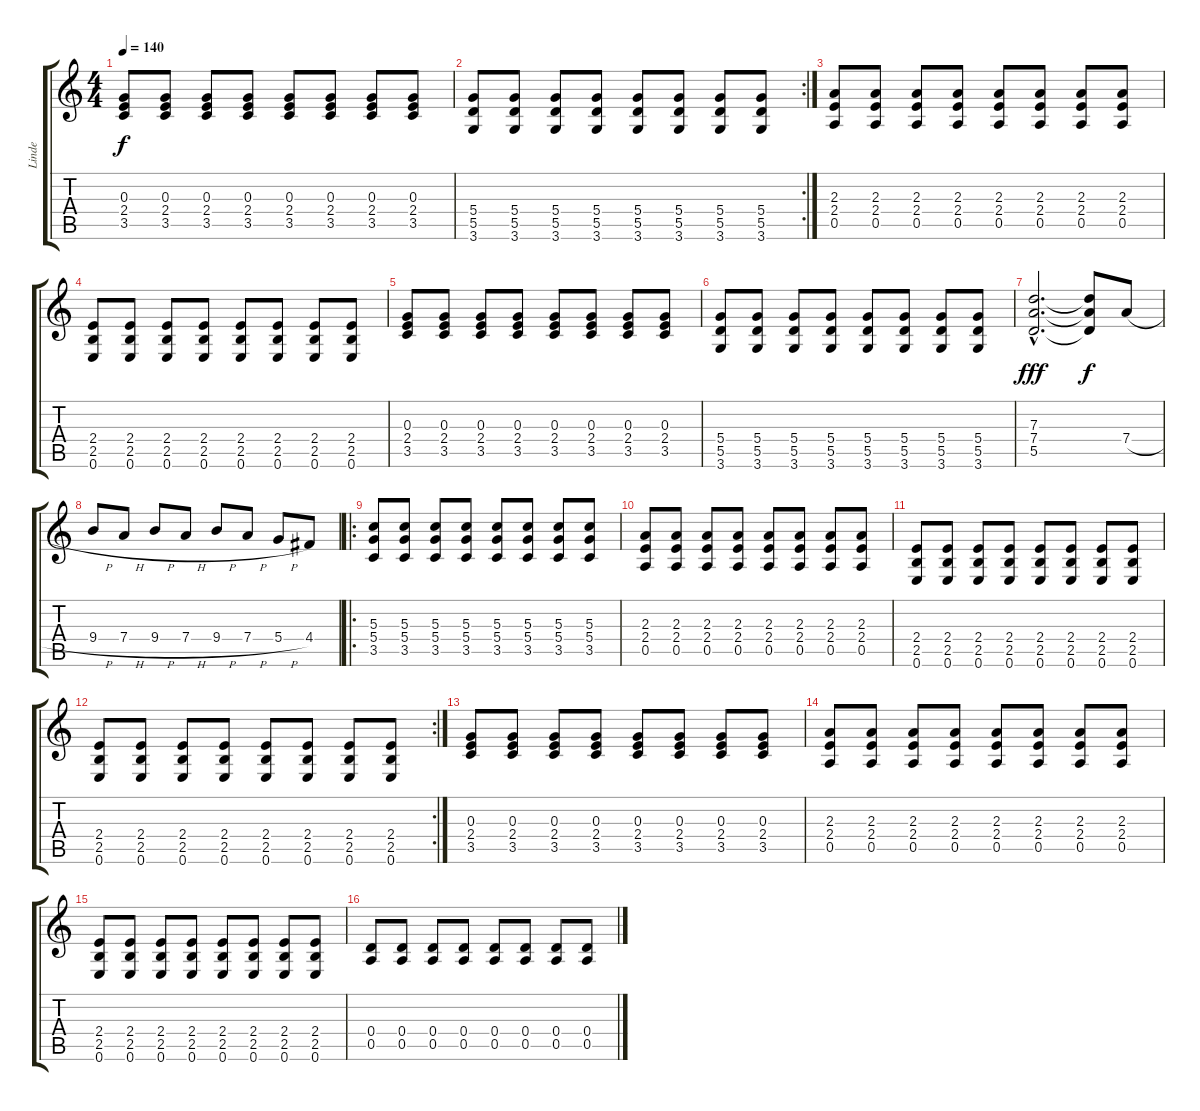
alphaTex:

\track ("Linde" "Linde") {instrument overdrivenguitar}
\staff {score tabs}
\tuning (E4 B3 G3 D3 A2 E2) {hide}
\ts (4 4)
\tempo 140
\clef g2
\ks c
(0.3 2.4 3.5).8{dy f} (0.3 2.4 3.5).8 (0.3 2.4 3.5).8 (0.3 2.4 3.5).8 (0.3 2.4 3.5).8 (0.3 2.4 3.5).8 (0.3 2.4 3.5).8 (0.3 2.4 3.5).8 |
\rc 2
(5.4 5.5 3.6).8 (5.4 5.5 3.6).8 (5.4 5.5 3.6).8 (5.4 5.5 3.6).8 (5.4 5.5 3.6).8 (5.4 5.5 3.6).8 (5.4 5.5 3.6).8 (5.4 5.5 3.6).8 |
(2.3 2.4 0.5).8 (2.3 2.4 0.5).8 (2.3 2.4 0.5).8 (2.3 2.4 0.5).8 (2.3 2.4 0.5).8 (2.3 2.4 0.5).8 (2.3 2.4 0.5).8 (2.3 2.4 0.5).8 |
(2.4 2.5 0.6).8 (2.4 2.5 0.6).8 (2.4 2.5 0.6).8 (2.4 2.5 0.6).8 (2.4 2.5 0.6).8 (2.4 2.5 0.6).8 (2.4 2.5 0.6).8 (2.4 2.5 0.6).8 |
(0.3 2.4 3.5).8 (0.3 2.4 3.5).8 (0.3 2.4 3.5).8 (0.3 2.4 3.5).8 (0.3 2.4 3.5).8 (0.3 2.4 3.5).8 (0.3 2.4 3.5).8 (0.3 2.4 3.5).8 |
(5.4 5.5 3.6).8 (5.4 5.5 3.6).8 (5.4 5.5 3.6).8 (5.4 5.5 3.6).8 (5.4 5.5 3.6).8 (5.4 5.5 3.6).8 (5.4 5.5 3.6).8 (5.4 5.5 3.6).8 |
(7.3{hac} 7.4{hac} 5.5{hac}).2{d dy fff} (7.3{t} 7.4{t} 5.5{t}).8{dy f} 7.4{h}.8 |
9.4{h}.8 7.4{h}.8 9.4{h}.8 7.4{h}.8 9.4{h}.8 7.4{h}.8 5.4{h}.8 4.4.8 |
\ro
(5.3 5.4 3.5).8 (5.3 5.4 3.5).8 (5.3 5.4 3.5).8 (5.3 5.4 3.5).8 (5.3 5.4 3.5).8 (5.3 5.4 3.5).8 (5.3 5.4 3.5).8 (5.3 5.4 3.5).8 |
(2.3 2.4 0.5).8 (2.3 2.4 0.5).8 (2.3 2.4 0.5).8 (2.3 2.4 0.5).8 (2.3 2.4 0.5).8 (2.3 2.4 0.5).8 (2.3 2.4 0.5).8 (2.3 2.4 0.5).8 |
(2.4 2.5 0.6).8 (2.4 2.5 0.6).8 (2.4 2.5 0.6).8 (2.4 2.5 0.6).8 (2.4 2.5 0.6).8 (2.4 2.5 0.6).8 (2.4 2.5 0.6).8 (2.4 2.5 0.6).8 |
\rc 2
(2.4 2.5 0.6).8 (2.4 2.5 0.6).8 (2.4 2.5 0.6).8 (2.4 2.5 0.6).8 (2.4 2.5 0.6).8 (2.4 2.5 0.6).8 (2.4 2.5 0.6).8 (2.4 2.5 0.6).8 |
(0.3 2.4 3.5).8 (0.3 2.4 3.5).8 (0.3 2.4 3.5).8 (0.3 2.4 3.5).8 (0.3 2.4 3.5).8 (0.3 2.4 3.5).8 (0.3 2.4 3.5).8 (0.3 2.4 3.5).8 |
(2.3 2.4 0.5).8 (2.3 2.4 0.5).8 (2.3 2.4 0.5).8 (2.3 2.4 0.5).8 (2.3 2.4 0.5).8 (2.3 2.4 0.5).8 (2.3 2.4 0.5).8 (2.3 2.4 0.5).8 |
(2.4 2.5 0.6).8 (2.4 2.5 0.6).8 (2.4 2.5 0.6).8 (2.4 2.5 0.6).8 (2.4 2.5 0.6).8 (2.4 2.5 0.6).8 (2.4 2.5 0.6).8 (2.4 2.5 0.6).8 |
(0.4 0.5).8 (0.4 0.5).8 (0.4 0.5).8 (0.4 0.5).8 (0.4 0.5).8 (0.4 0.5).8 (0.4 0.5).8 (0.4 0.5).8
